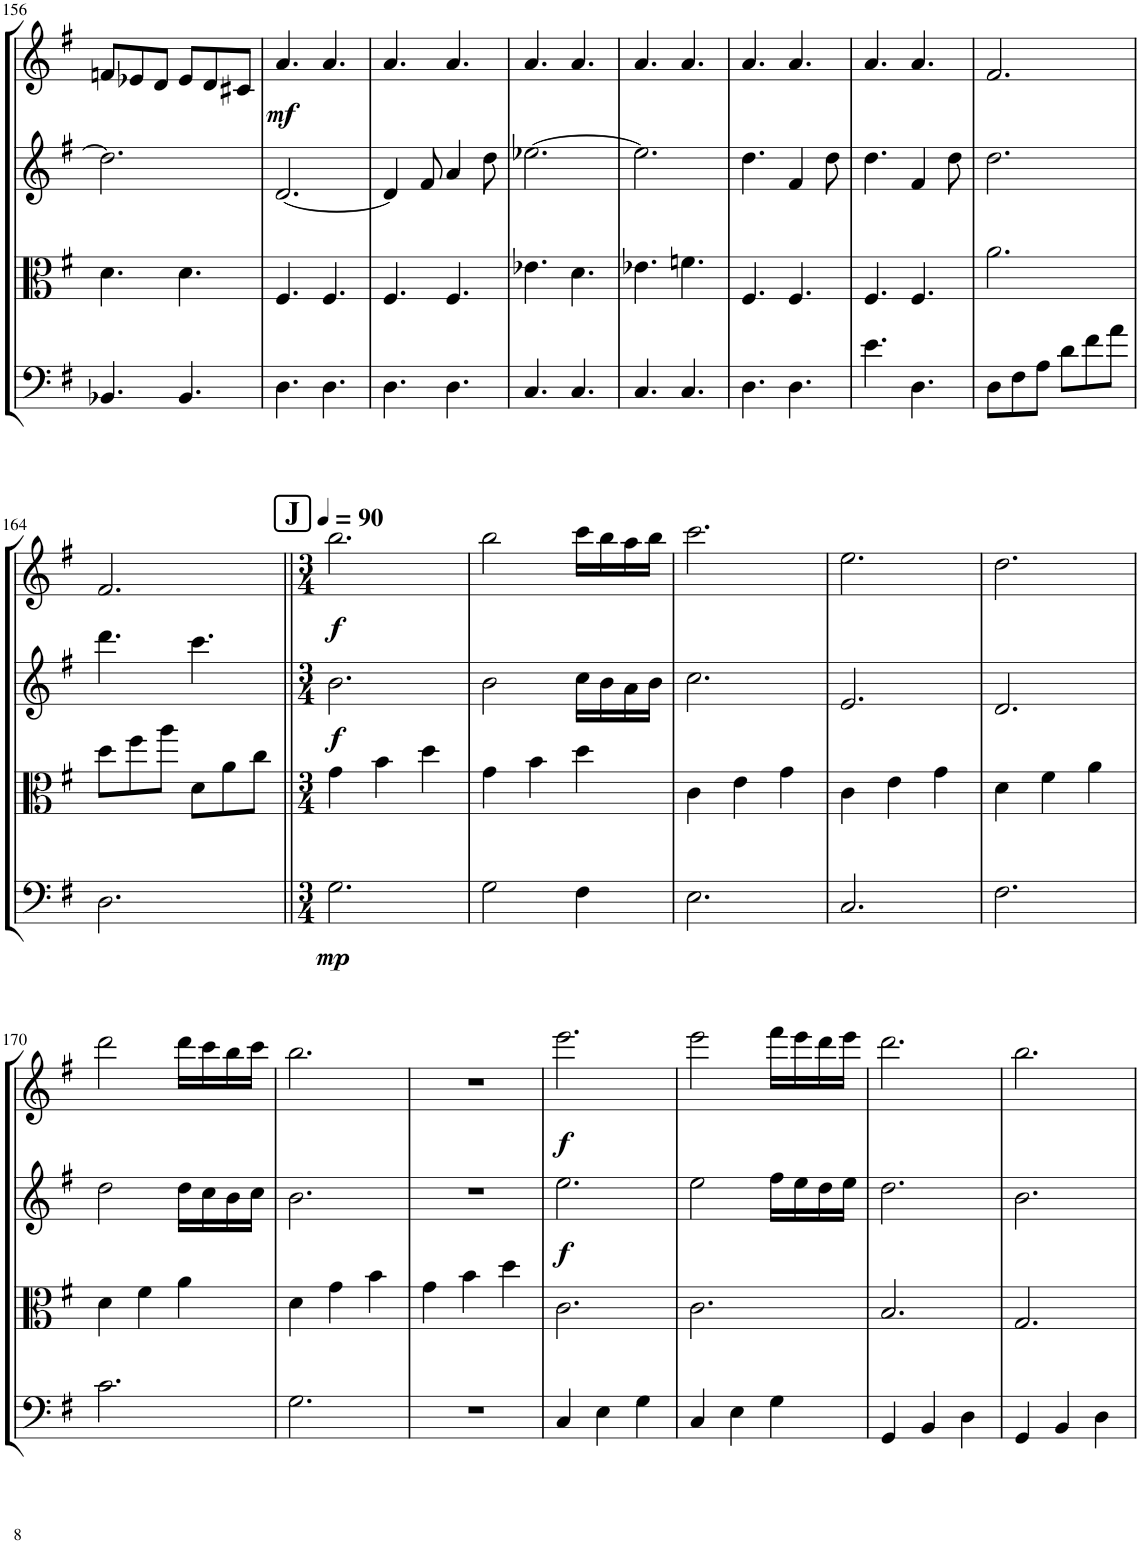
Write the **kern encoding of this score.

**kern	**dynam	**kern	**kern	**dynam	**kern	**dynam
*part4	*part4	*part3	*part2	*part2	*part1	*part1
*staff4	*staff4	*staff3	*staff2	*staff2	*staff1	*staff1
*I"Violoncello	*	*I"Viola	*I"Violin II	*	*I"Violin I	*
*I'Vc	*	*I'Vla	*I'Vln	*	*I'Vln	*
!!LO:PB:g=z
*clefF4	*	*clefC3	*clefG2	*	*clefG2	*
*k[f#]	*	*k[f#]	*k[f#]	*	*k[f#]	*
*M6/8	*	*M6/8	*M6/8	*	*M6/8	*
=156	=156	=156	=156	=156	=156	=156
4.BB-X/	.	4.d\	2.dd\]	.	8fn/L	.
.	.	.	.	.	8e-X/	.
.	.	.	.	.	8d/J	.
4.BB-/	.	4.d\	.	.	8e-/L	.
.	.	.	.	.	8d/	.
.	.	.	.	.	8c#X/J	.
=157	=157	=157	=157	=157	=157	=157
!	!	!	!	!	!	!LO:DY:b
4.D\	.	4.F#/	[2.d/	.	4.a/	mf
4.D\	.	4.F#/	.	.	4.a/	.
=158	=158	=158	=158	=158	=158	=158
4.D\	.	4.F#/	4d/]	.	4.a/	.
.	.	.	8f#/	.	.	.
4.D\	.	4.F#/	4a/	.	4.a/	.
.	.	.	8dd\	.	.	.
=159	=159	=159	=159	=159	=159	=159
4.C/	.	4.e-X\	[2.ee-X\	.	4.a/	.
4.C/	.	4.d\	.	.	4.a/	.
=160	=160	=160	=160	=160	=160	=160
4.C/	.	4.e-X\	2.ee-\]	.	4.a/	.
4.C/	.	4.fn\	.	.	4.a/	.
=161	=161	=161	=161	=161	=161	=161
4.D\	.	4.F#/	4.dd\	.	4.a/	.
4.D\	.	4.F#/	4f#/	.	4.a/	.
.	.	.	8dd\	.	.	.
=162	=162	=162	=162	=162	=162	=162
4.e\	.	4.F#/	4.dd\	.	4.a/	.
4.D\	.	4.F#/	4f#/	.	4.a/	.
.	.	.	8dd\	.	.	.
=163	=163	=163	=163	=163	=163	=163
8D\L	.	2.a\	2.dd\	.	2.f#/	.
8F#\	.	.	.	.	.	.
8A\J	.	.	.	.	.	.
8d\L	.	.	.	.	.	.
8f#\	.	.	.	.	.	.
8a\J	.	.	.	.	.	.
!!LO:LB:g=z
=164	=164	=164	=164	=164	=164	=164
2.D\	.	8dd\L	4.ddd\	.	2.f#/	.
.	.	8ff#\	.	.	.	.
.	.	8aa\J	.	.	.	.
.	.	8d\L	4.ccc\	.	.	.
.	.	8a\	.	.	.	.
.	.	8cc\J	.	.	.	.
=165||	=165||	=165||	=165||	=165||	=165||	=165||
!!LO:REH:place=s1:a:B:cj:fs=14:t=J
*M3/4	*	*M3/4	*M3/4	*	*M3/4	*
*	*	*	*	*	*MM90	*
!	!LO:DY:b	!	!	!LO:DY:b	!	!LO:DY:b
2.G\	mp	4g\	2.b\	f	2.bb\	f
.	.	4b\	.	.	.	.
.	.	4dd\	.	.	.	.
=166	=166	=166	=166	=166	=166	=166
2G\	.	4g\	2b\	.	2bb\	.
.	.	4b\	.	.	.	.
4F#\	.	4dd\	16cc\LL	.	16ccc\LL	.
.	.	.	16b\	.	16bb\	.
.	.	.	16a\	.	16aa\	.
.	.	.	16b\JJ	.	16bb\JJ	.
=167	=167	=167	=167	=167	=167	=167
2.E\	.	4c\	2.cc\	.	2.ccc\	.
.	.	4e\	.	.	.	.
.	.	4g\	.	.	.	.
=168	=168	=168	=168	=168	=168	=168
2.C/	.	4c\	2.e/	.	2.ee\	.
.	.	4e\	.	.	.	.
.	.	4g\	.	.	.	.
=169	=169	=169	=169	=169	=169	=169
2.F#\	.	4d\	2.d/	.	2.dd\	.
.	.	4f#\	.	.	.	.
.	.	4a\	.	.	.	.
!!LO:LB:g=z
=170	=170	=170	=170	=170	=170	=170
2.c\	.	4d\	2dd\	.	2ddd\	.
.	.	4f#\	.	.	.	.
.	.	4a\	16dd\LL	.	16ddd\LL	.
.	.	.	16cc\	.	16ccc\	.
.	.	.	16b\	.	16bb\	.
.	.	.	16cc\JJ	.	16ccc\JJ	.
=171	=171	=171	=171	=171	=171	=171
2.G\	.	4d\	2.b\	.	2.bb\	.
.	.	4g\	.	.	.	.
.	.	4b\	.	.	.	.
=172	=172	=172	=172	=172	=172	=172
2.r	.	4g\	2.r	.	2.r	.
.	.	4b\	.	.	.	.
.	.	4dd\	.	.	.	.
=173	=173	=173	=173	=173	=173	=173
!	!	!	!	!LO:DY:b	!	!LO:DY:b
4C/	.	2.c\	2.ee\	f	2.eee\	f
4E\	.	.	.	.	.	.
4G\	.	.	.	.	.	.
=174	=174	=174	=174	=174	=174	=174
4C/	.	2.c\	2ee\	.	2eee\	.
4E\	.	.	.	.	.	.
4G\	.	.	16ff#\LL	.	16fff#\LL	.
.	.	.	16ee\	.	16eee\	.
.	.	.	16dd\	.	16ddd\	.
.	.	.	16ee\JJ	.	16eee\JJ	.
=175	=175	=175	=175	=175	=175	=175
4GG/	.	2.B/	2.dd\	.	2.ddd\	.
4BB/	.	.	.	.	.	.
4D\	.	.	.	.	.	.
=176	=176	=176	=176	=176	=176	=176
4GG/	.	2.G/	2.b\	.	2.bb\	.
4BB/	.	.	.	.	.	.
4D\	.	.	.	.	.	.
=	=	=	=	=	=	=
*-	*-	*-	*-	*-	*-	*-
